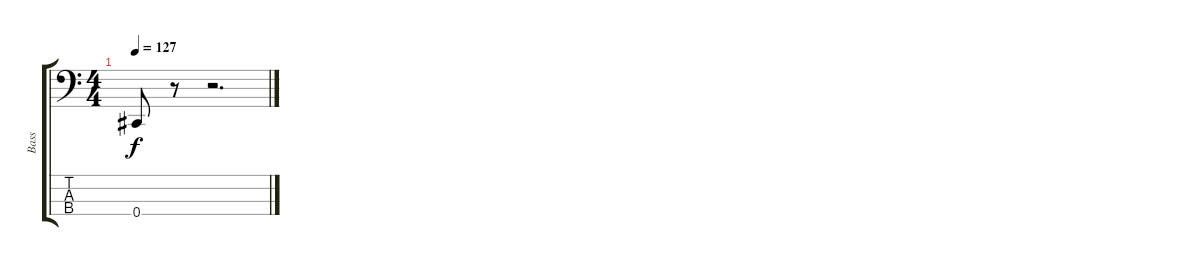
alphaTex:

\track ("Bass" "Bass") {instrument electricbasspick}
\staff {score tabs}
\tuning (E2 B1 Gb1 Db1) {hide}
\ts (4 4)
\tempo 127
\clef f4
\ks c
0.4.8{dy f} r.8 r.2{d}
